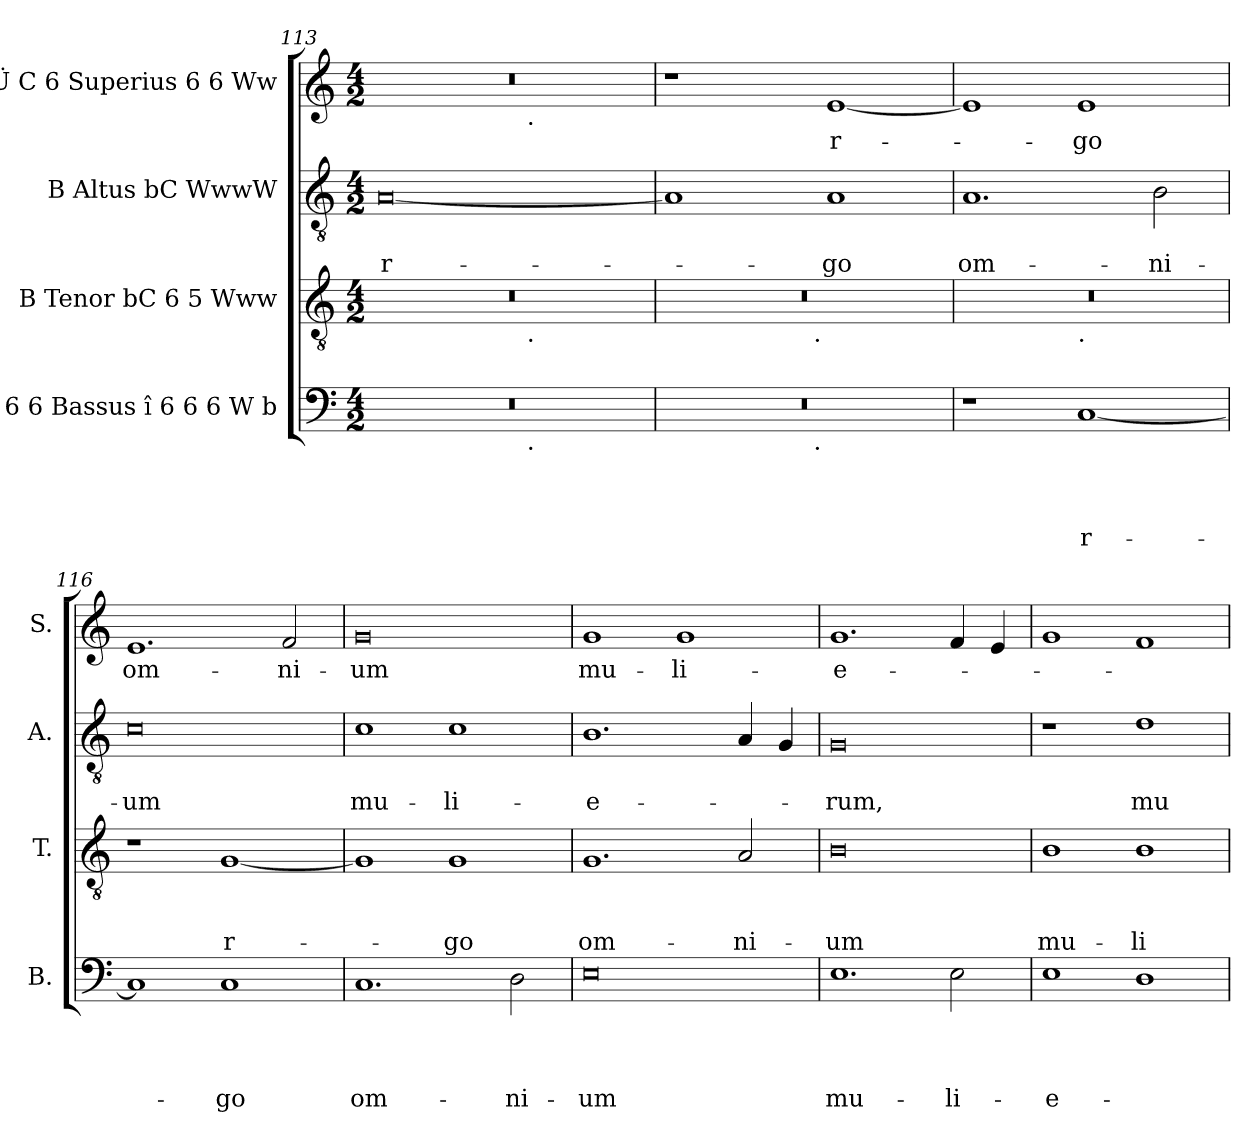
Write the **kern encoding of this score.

**kern	**text	**text	**text	**text	**kern	**text	**text	**text	**kern	**text	**text	**kern	**text
*part4	*part4	*part4	*part4	*part4	*part3	*part3	*part3	*part3	*part2	*part2	*part2	*part1	*part1
*staff4	*staff4	*staff4	*staff4	*staff4	*staff3	*staff3	*staff3	*staff3	*staff2	*staff2	*staff2	*staff1	*staff1
*I"C 6 6 Bassus î 6 6 6 W b	*	*	*	*	*I"B Tenor bC 6 5 Www	*	*	*	*I"B Altus bC WwwW	*	*	*I"b Ü C 6 Superius 6 6 Ww	*
*I'B.	*	*	*	*	*I'T.	*	*	*	*I'A.	*	*	*I'S.	*
!!LO:PB:g=z
*clefF4	*	*	*	*	*clefGv2	*	*	*	*clefGv2	*	*	*clefG2	*
*k[]	*	*	*	*	*k[]	*	*	*	*k[]	*	*	*k[]	*
*C:	*	*	*	*	*C:	*	*	*	*C:	*	*	*C:	*
*M4/2	*	*	*	*	*M4/2	*	*	*	*M4/2	*	*	*M4/2	*
=113	=113	=113	=113	=113	=113	=113	=113	=113	=113	=113	=113	=113	=113
!	!	!	!	!	!	!	!	!	!	!	!LO:LY:b	!	!
*^	*	*	*	*	*^	*	*	*	*	*	*	*^	*
0r	2ryy	.	.	.	.	0r	2ryy	.	.	.	[<0A	.	r-	0r	2ryy	.
.	4...ryy	.	.	.	.	.	4...ryy	.	.	.	.	.	.	.	4...ryy	.
!	!	!	!	!	!	!	!	!	!	!	!	!	!	!	!LO:TX:b:t=.	!
!	!	!	!	!	!	!	!LO:TX:b:t=.	!	!	!	!	!	!	!	!	!
!	!LO:TX:b:t=.	!	!	!	!	!	!	!	!	!	!	!	!	!	!	!
.	1ryy	.	.	.	.	.	1ryy	.	.	.	.	.	.	.	1ryy	.
.	32ryy	.	.	.	.	.	32ryy	.	.	.	.	.	.	.	32ryy	.
*	*	*	*	*	*	*	*	*	*	*	*	*	*	*v	*v	*
=114	=114	=114	=114	=114	=114	=114	=114	=114	=114	=114	=114	=114	=114	=114	=114
0r	2ryy	.	.	.	.	0r	2ryy	.	.	.	1A]	.	.	1r	.
.	4...ryy	.	.	.	.	.	4...ryy	.	.	.	.	.	.	.	.
!	!	!	!	!	!	!	!LO:TX:b:t=.	!	!	!	!	!	!	!	!
!	!LO:TX:b:t=.	!	!	!	!	!	!	!	!	!	!	!	!	!	!
.	1ryy	.	.	.	.	.	1ryy	.	.	.	.	.	.	.	.
!	!	!	!	!	!	!	!	!	!	!	!	!	!LO:LY:b	!	!LO:LY:b
.	.	.	.	.	.	.	.	.	.	.	1A	.	-go	[<1e	r-
.	32ryy	.	.	.	.	.	32ryy	.	.	.	.	.	.	.	.
=115	=115	=115	=115	=115	=115	=115	=115	=115	=115	=115	=115	=115	=115	=115	=115
!	!	!	!	!	!	!	!	!	!	!	!	!	!LO:LY:b	!	!
*v	*v	*	*	*	*	*	*	*	*	*	*	*	*	*	*
1r	.	.	.	.	0r	1ryy	.	.	.	1.A	.	om-	1e]	.
!	!	!	!	!	!	!LO:TX:b:t=.	!	!	!	!	!	!	!	!
!	!	!	!	!LO:LY:b	!	!	!	!	!	!	!	!	!	!LO:LY:b
[<1C	.	.	.	r-	.	1ryy	.	.	.	.	.	.	1e	-go
!	!	!	!	!	!	!	!	!	!	!	!	!LO:LY:b	!	!
.	.	.	.	.	.	.	.	.	.	2B\	.	-ni-	.	.
=116	=116	=116	=116	=116	=116	=116	=116	=116	=116	=116	=116	=116	=116	=116
!	!	!	!	!	!	!	!	!	!	!	!	!LO:LY:b	!	!LO:LY:b
*	*	*	*	*	*v	*v	*	*	*	*	*	*	*	*
1C]	.	.	.	.	1r	.	.	.	0c	.	-um	1.e	om-
!	!	!	!	!LO:LY:b	!	!	!	!LO:LY:b	!	!	!	!	!
1C	.	.	.	-go	[<1G	.	.	r-	.	.	.	.	.
!	!	!	!	!	!	!	!	!	!	!	!	!	!LO:LY:b
.	.	.	.	.	.	.	.	.	.	.	.	2f/	-ni-
=117	=117	=117	=117	=117	=117	=117	=117	=117	=117	=117	=117	=117	=117
!	!	!	!	!LO:LY:b	!	!	!	!	!	!	!LO:LY:b	!	!LO:LY:b
1.C	.	.	.	om-	1G]	.	.	.	1c	.	mu-	0g	-um
!	!	!	!	!	!	!	!	!LO:LY:b	!	!	!LO:LY:b	!	!
.	.	.	.	.	1G	.	.	-go	1c	.	-li-	.	.
!	!	!	!	!LO:LY:b	!	!	!	!	!	!	!	!	!
2D\	.	.	.	-ni-	.	.	.	.	.	.	.	.	.
=118	=118	=118	=118	=118	=118	=118	=118	=118	=118	=118	=118	=118	=118
!	!	!	!	!LO:LY:b	!	!	!	!LO:LY:b	!	!	!LO:LY:b:rj	!	!LO:LY:b
0E	.	.	.	-um	1.G	.	.	om-	1.B	.	-e-	1g	mu-
!	!	!	!	!	!	!	!	!	!	!	!	!	!LO:LY:b
.	.	.	.	.	.	.	.	.	.	.	.	1g	-li-
!	!	!	!	!	!	!	!	!LO:LY:b	!	!	!	!	!
.	.	.	.	.	2A/	.	.	-ni-	4A/	.	.	.	.
.	.	.	.	.	.	.	.	.	4G/	.	.	.	.
=119	=119	=119	=119	=119	=119	=119	=119	=119	=119	=119	=119	=119	=119
!	!	!	!	!LO:LY:b	!	!	!	!LO:LY:b	!	!	!LO:LY:b	!	!LO:LY:b:rj
1.E	.	.	.	mu-	0B	.	.	-um	0G	.	-rum,	1.g	-e-
!	!	!	!	!LO:LY:b	!	!	!	!	!	!	!	!	!
2E\	.	.	.	-li-	.	.	.	.	.	.	.	4f/	.
.	.	.	.	.	.	.	.	.	.	.	.	4e/	.
!!LO:LB:g=z
=120	=120	=120	=120	=120	=120	=120	=120	=120	=120	=120	=120	=120	=120
!	!	!	!	!LO:LY:b:rj	!	!	!	!LO:LY:b	!	!	!	!	!
1E	.	.	.	-e-	1B	.	.	mu-	1r	.	.	1g	.
!	!	!	!	!	!	!	!	!LO:LY:b	!	!	!LO:LY:b	!	!
1D	.	.	.	.	1B	.	.	-li-	1d	.	mu-	1f	.
=	=	=	=	=	=	=	=	=	=	=	=	=	=
*-	*-	*-	*-	*-	*-	*-	*-	*-	*-	*-	*-	*-	*-
